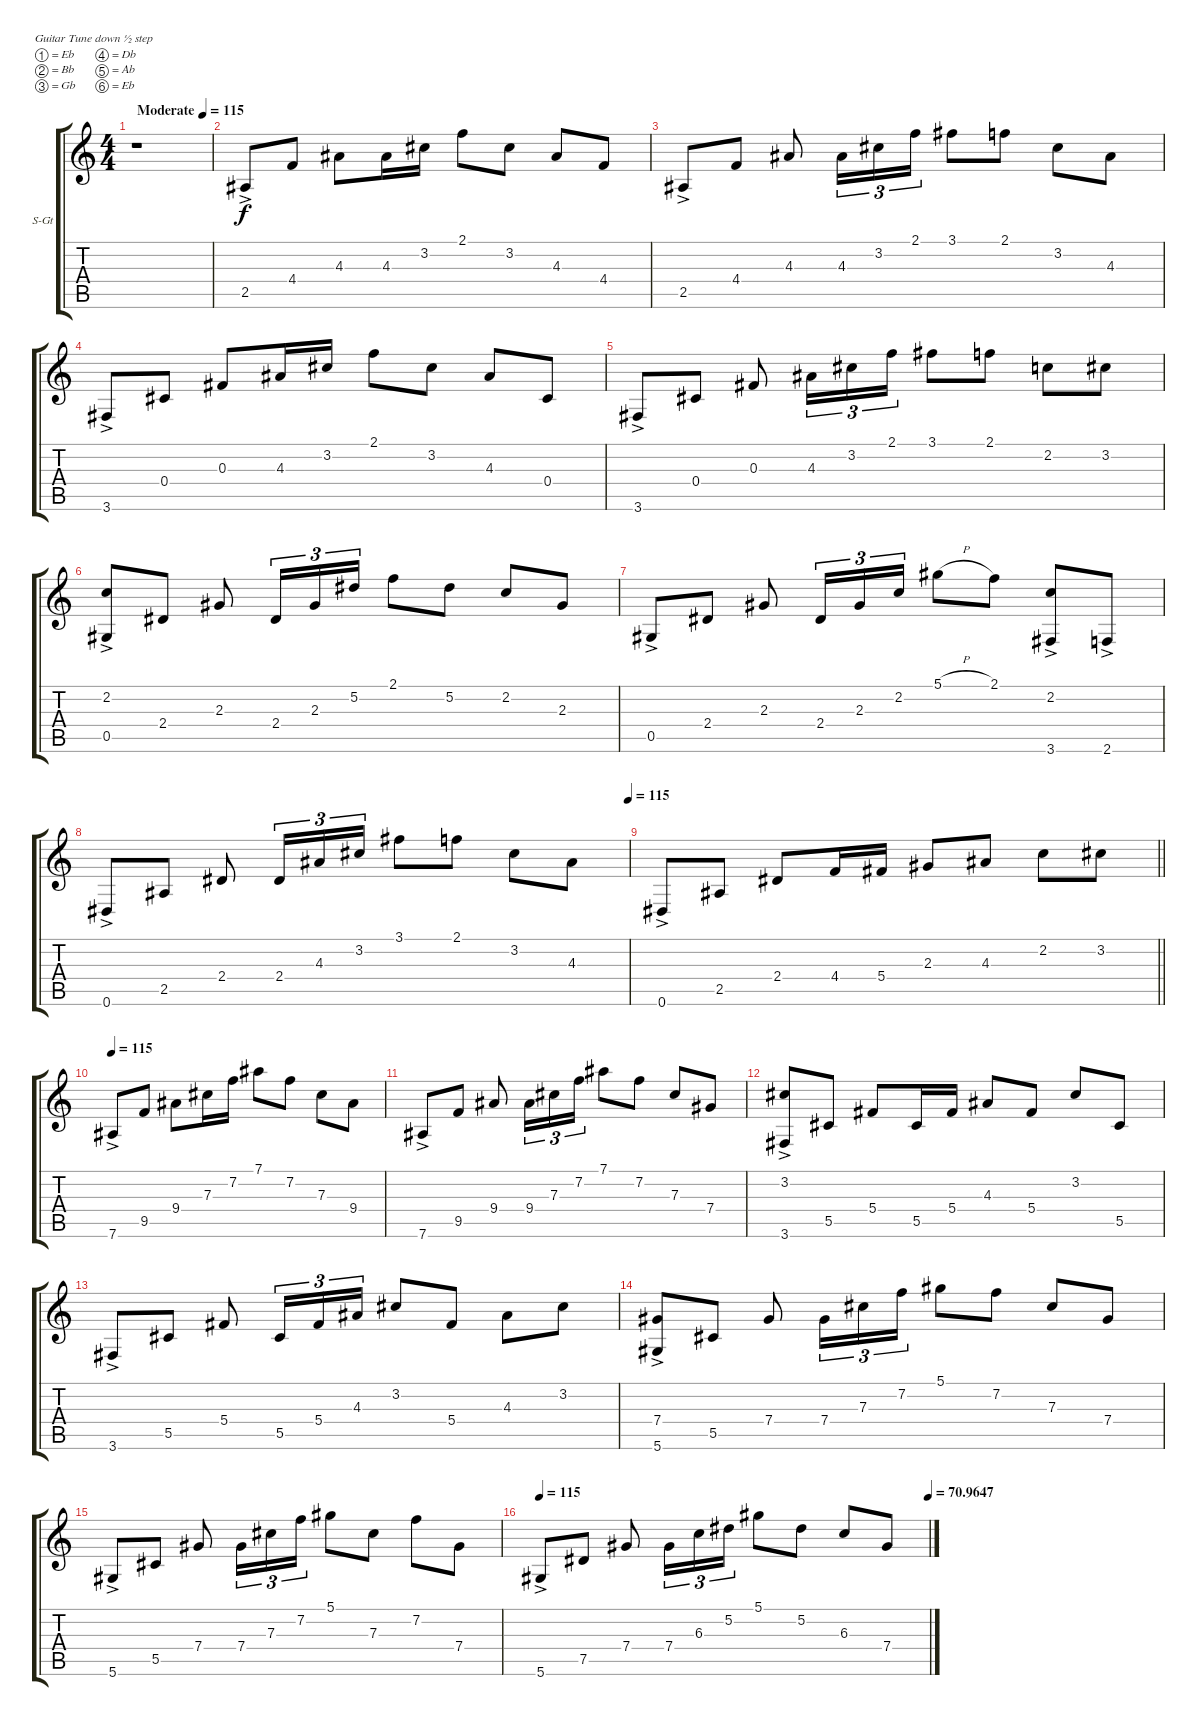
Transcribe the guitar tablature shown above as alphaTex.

\bracketExtendMode groupsimilarinstruments
\firstSystemTrackNameOrientation horizontal
\otherSystemsTrackNameOrientation horizontal
\track ("Guitar 1 (Main)" "S-Gt") {instrument acousticguitarsteel}
\staff {score tabs}
\tuning (Eb4 Bb3 Gb3 Db3 Ab2 Eb2)
\ts (4 4)
\tempo (115 "Moderate")
\clef g2
\ks c
r.1{dy f instrument acousticguitarsteel} |
\beaming (8 2 2 2 2)
2.5{ac}.8 4.4.8 4.3.8 4.3.16 3.2.16 2.1.8 3.2.8 4.3.8 4.4.8 |
2.5{ac}.8 4.4.8 4.3.8 4.3.16{tu (3 2)} 3.2.16{tu (3 2)} 2.1.16{tu (3 2)} 3.1.8 2.1.8 3.2.8 4.3.8 |
3.6{ac}.8 0.4.8 0.3.8 4.3.16 3.2.16 2.1.8 3.2.8 4.3.8 0.4.8 |
3.6{ac}.8 0.4.8 0.3.8 4.3.16{tu (3 2)} 3.2.16{tu (3 2)} 2.1.16{tu (3 2)} 3.1.8 2.1.8 2.2.8 3.2.8 |
(2.2 0.5{ac}).8 2.4.8 2.3.8 2.4.16{tu (3 2)} 2.3.16{tu (3 2)} 5.2.16{tu (3 2)} 2.1.8 5.2.8 2.2.8 2.3.8 |
0.5{ac}.8 2.4.8 2.3.8 2.4.16{tu (3 2)} 2.3.16{tu (3 2)} 2.2.16{tu (3 2)} 5.1{h}.8 2.1.8 (2.2 3.6{ac}).8 2.6{ac}.8 |
\tempo (115 1)
0.6{ac}.8 2.5.8 2.4.8 2.4.16{tu (3 2)} 4.3.16{tu (3 2)} 3.2.16{tu (3 2)} 3.1.8 2.1.8 3.2.8 4.3.8 |
\tempo (70 0.975 hide)
\barLineRight lightlight
0.6{ac}.8 2.5.8 2.4.8 4.4.16 5.4.16 2.3.8 4.3.8 2.2.8 3.2.8 |
\tempo 115
7.6{ac}.8 9.5.8 9.4.8 7.3.16 7.2.16 7.1.8 7.2.8 7.3.8 9.4.8 |
7.6{ac}.8 9.5.8 9.4.8 9.4.16{tu (3 2)} 7.3.16{tu (3 2)} 7.2.16{tu (3 2)} 7.1.8 7.2.8 7.3.8 7.4.8 |
(3.2 3.6{ac}).8 5.5.8 5.4.8 5.5.16 5.4.16 4.3.8 5.4.8 3.2.8 5.5.8 |
3.6{ac}.8 5.5.8 5.4.8 5.5.16{tu (3 2)} 5.4.16{tu (3 2)} 4.3.16{tu (3 2)} 3.2.8 5.4.8 4.3.8 3.2.8 |
(7.4 5.6{ac}).8 5.5.8 7.4.8 7.4.16{tu (3 2)} 7.3.16{tu (3 2)} 7.2.16{tu (3 2)} 5.1.8 7.2.8 7.3.8 7.4.8 |
5.6{ac}.8 5.5.8 7.4.8 7.4.16{tu (3 2)} 7.3.16{tu (3 2)} 7.2.16{tu (3 2)} 5.1.8 7.3.8 7.2.8 7.4.8 |
\tempo 115
\tempo (70.9647 1)
5.6{ac}.8 7.5.8 7.4.8 7.4.16{tu (3 2)} 6.3.16{tu (3 2)} 5.2.16{tu (3 2)} 5.1.8 5.2.8 6.3.8 7.4.8
